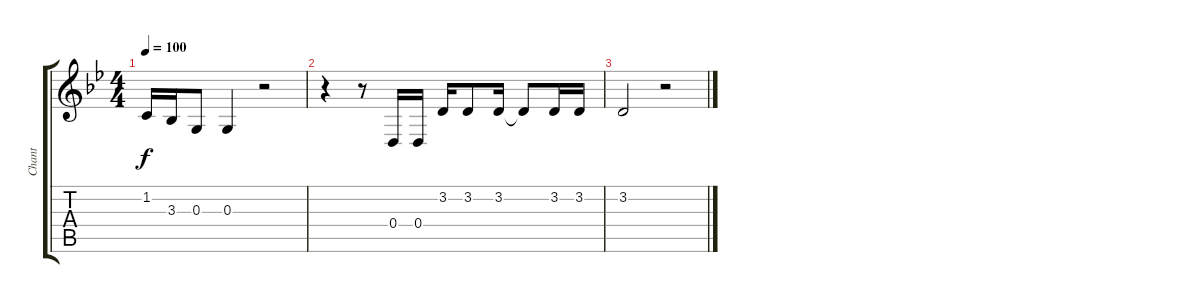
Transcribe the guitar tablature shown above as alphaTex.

\track ("Chant" "Chant") {instrument choiraahs}
\staff {score tabs}
\tuning (E4 B3 G3 D3 A2 E2) {hide}
\ts (4 4)
\tempo 100
\clef g2
\ks bb
1.2.16{dy f} 3.3.16 0.3.8 0.3.4 r.2 |
r.4 r.8 0.4.16 0.4.16 3.2.16 3.2.8 3.2.16 3.2{t}.8 3.2.16 3.2.16 |
3.2.2 r.2
